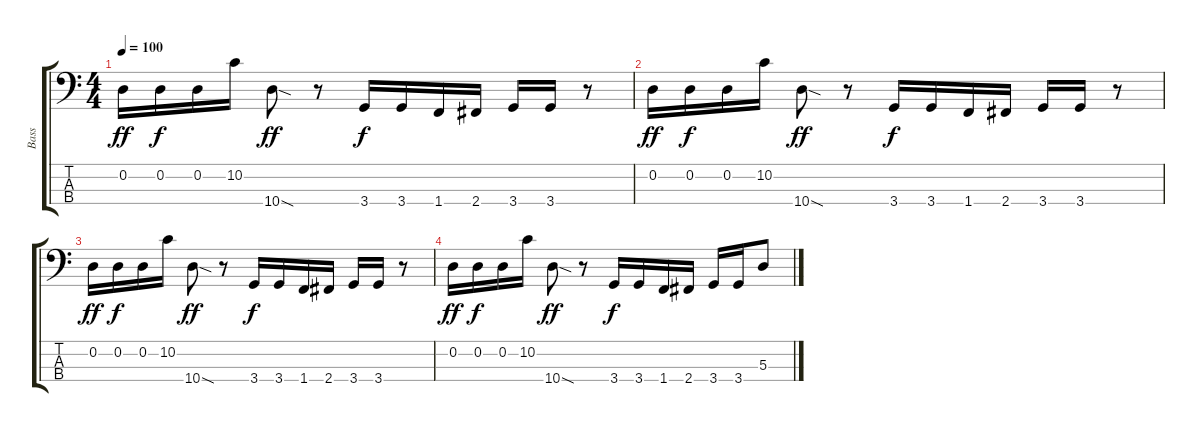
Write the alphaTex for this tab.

\track ("Bass" "Bass") {instrument fretlessbass}
\staff {score tabs}
\tuning (G2 D2 A1 E1) {hide}
\ts (4 4)
\tempo 100
\clef f4
\ks c
0.2.16{dy ff} 0.2.16{dy f} 0.2.16 10.2.16 10.4{sod}.8{dy ff} r.8 3.4.16{dy f} 3.4.16 1.4.16 2.4.16 3.4.16 3.4.16 r.8 |
0.2.16{dy ff} 0.2.16{dy f} 0.2.16 10.2.16 10.4{sod}.8{dy ff} r.8 3.4.16{dy f} 3.4.16 1.4.16 2.4.16 3.4.16 3.4.16 r.8 |
0.2.16{dy ff} 0.2.16{dy f} 0.2.16 10.2.16 10.4{sod}.8{dy ff} r.8 3.4.16{dy f} 3.4.16 1.4.16 2.4.16 3.4.16 3.4.16 r.8 |
0.2.16{dy ff} 0.2.16{dy f} 0.2.16 10.2.16 10.4{sod}.8{dy ff} r.8 3.4.16{dy f} 3.4.16 1.4.16 2.4.16 3.4.16 3.4.16 5.3.8
